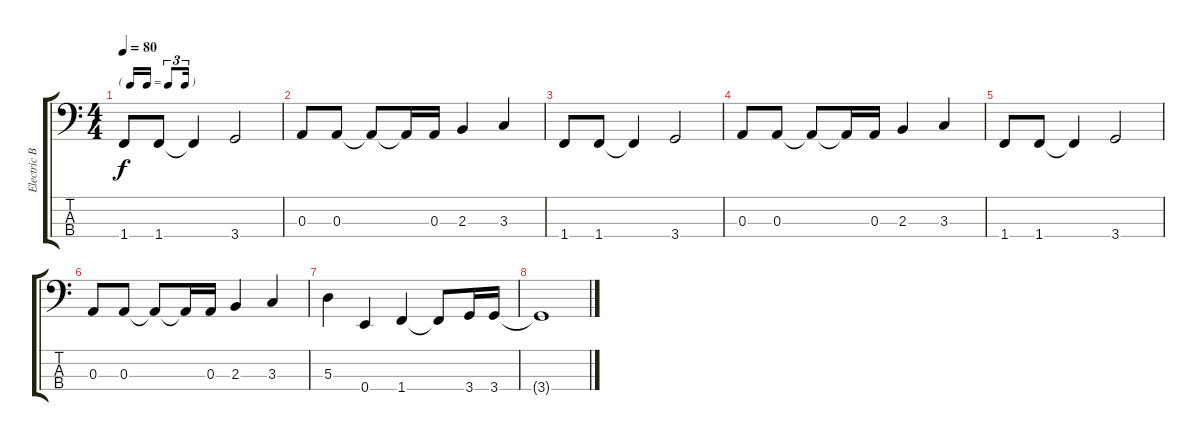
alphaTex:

\track ("Electric Bass" "Electric B") {instrument electricbassfinger}
\staff {score tabs}
\tuning (G2 D2 A1 E1) {hide}
\ts (4 4)
\tf triplet16th
\tempo 80
\clef f4
\ks c
1.4.8{dy f instrument electricbassfinger} 1.4.8 1.4{t}.4 3.4.2 |
0.3.8 0.3.8 0.3{t}.8 0.3{t}.16 0.3.16 2.3.4 3.3.4 |
1.4.8 1.4.8 1.4{t}.4 3.4.2 |
0.3.8 0.3.8 0.3{t}.8 0.3{t}.16 0.3.16 2.3.4 3.3.4 |
1.4.8 1.4.8 1.4{t}.4 3.4.2 |
0.3.8 0.3.8 0.3{t}.8 0.3{t}.16 0.3.16 2.3.4 3.3.4 |
5.3.4 0.4.4 1.4.4 1.4{t}.8 3.4.16 3.4.16 |
3.4{t}.1
